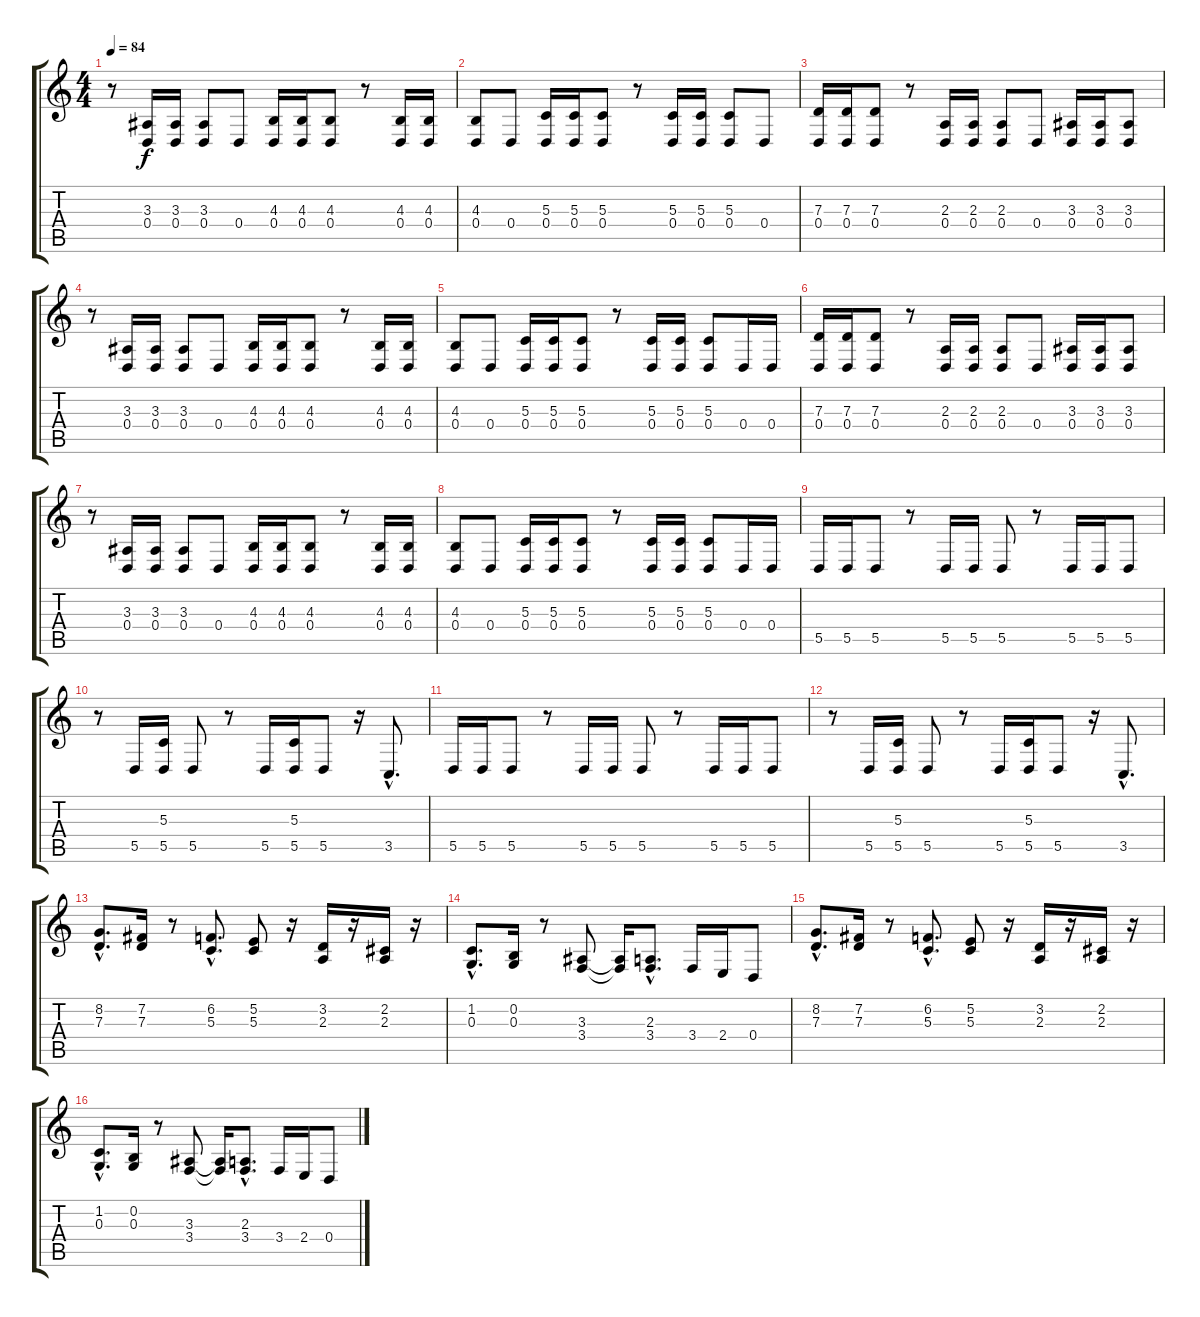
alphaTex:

\track "" {instrument synthstrings1}
\staff {score tabs}
\tuning (E4 B3 G3 D3 A2 E2) {hide}
\ts (4 4)
\tempo 84
\clef g2
\ks c
r.8{dy f} (3.3 0.4).16 (3.3 0.4).16 (3.3 0.4).8 0.4.8 (4.3 0.4).16 (4.3 0.4).16 (4.3 0.4).8 r.8 (4.3 0.4).16 (4.3 0.4).16 |
(4.3 0.4).8 0.4.8 (5.3 0.4).16 (5.3 0.4).16 (5.3 0.4).8 r.8 (5.3 0.4).16 (5.3 0.4).16 (5.3 0.4).8 0.4.8 |
(7.3 0.4).16 (7.3 0.4).16 (7.3 0.4).8 r.8 (2.3 0.4).16 (2.3 0.4).16 (2.3 0.4).8 0.4.8 (3.3 0.4).16 (3.3 0.4).16 (3.3 0.4).8 |
r.8 (3.3 0.4).16 (3.3 0.4).16 (3.3 0.4).8 0.4.8 (4.3 0.4).16 (4.3 0.4).16 (4.3 0.4).8 r.8 (4.3 0.4).16 (4.3 0.4).16 |
(4.3 0.4).8 0.4.8 (5.3 0.4).16 (5.3 0.4).16 (5.3 0.4).8 r.8 (5.3 0.4).16 (5.3 0.4).16 (5.3 0.4).8 0.4.16 0.4.16 |
(7.3 0.4).16 (7.3 0.4).16 (7.3 0.4).8 r.8 (2.3 0.4).16 (2.3 0.4).16 (2.3 0.4).8 0.4.8 (3.3 0.4).16 (3.3 0.4).16 (3.3 0.4).8 |
r.8 (3.3 0.4).16 (3.3 0.4).16 (3.3 0.4).8 0.4.8 (4.3 0.4).16 (4.3 0.4).16 (4.3 0.4).8 r.8 (4.3 0.4).16 (4.3 0.4).16 |
(4.3 0.4).8 0.4.8 (5.3 0.4).16 (5.3 0.4).16 (5.3 0.4).8 r.8 (5.3 0.4).16 (5.3 0.4).16 (5.3 0.4).8 0.4.16 0.4.16 |
5.5.16 5.5.16 5.5.8 r.8 5.5.16 5.5.16 5.5.8 r.8 5.5.16 5.5.16 5.5.8 |
r.8 5.5.16 (5.3 5.5).16 5.5.8 r.8 5.5.16 (5.3 5.5).16 5.5.8 r.16 3.5{hac}.8{d} |
5.5.16 5.5.16 5.5.8 r.8 5.5.16 5.5.16 5.5.8 r.8 5.5.16 5.5.16 5.5.8 |
r.8 5.5.16 (5.3 5.5).16 5.5.8 r.8 5.5.16 (5.3 5.5).16 5.5.8 r.16 3.5{hac}.8{d} |
(8.2{hac} 7.3{hac}).8{d} (7.2 7.3).16 r.8 (6.2{hac} 5.3{hac}).8{d} (5.2 5.3).8 r.16 (3.2 2.3).16 r.16 (2.2 2.3).16 r.16 |
(1.2{hac} 0.3{hac}).8{d} (0.2 0.3).16 r.8 (3.3 3.4).8 (3.3{t} 3.4{t}).16 (2.3{hac} 3.4{hac}).8{d} 3.4.16 2.4.16 0.4.8 |
(8.2{hac} 7.3{hac}).8{d} (7.2 7.3).16 r.8 (6.2{hac} 5.3{hac}).8{d} (5.2 5.3).8 r.16 (3.2 2.3).16 r.16 (2.2 2.3).16 r.16 |
(1.2{hac} 0.3{hac}).8{d} (0.2 0.3).16 r.8 (3.3 3.4).8 (3.3{t} 3.4{t}).16 (2.3{hac} 3.4{hac}).8{d} 3.4.16 2.4.16 0.4.8
